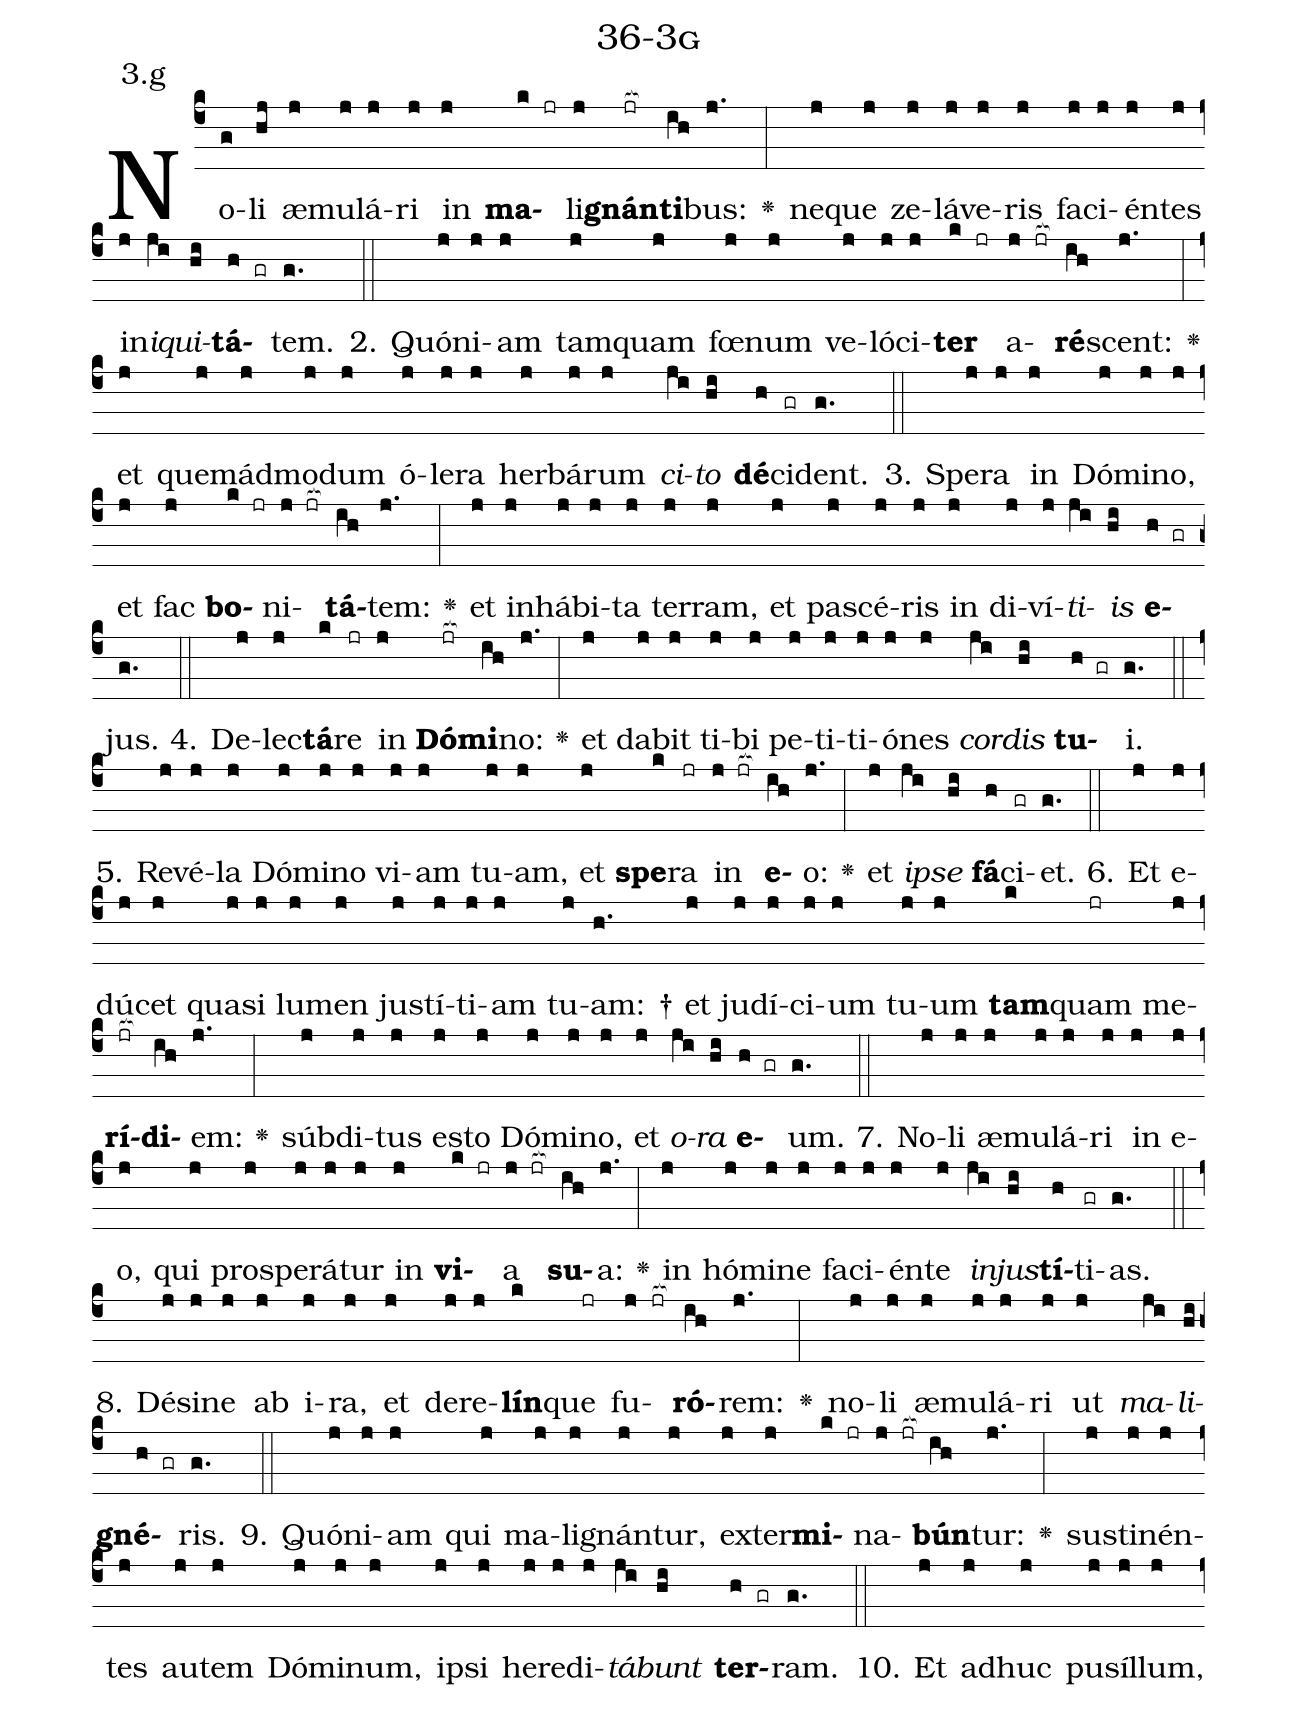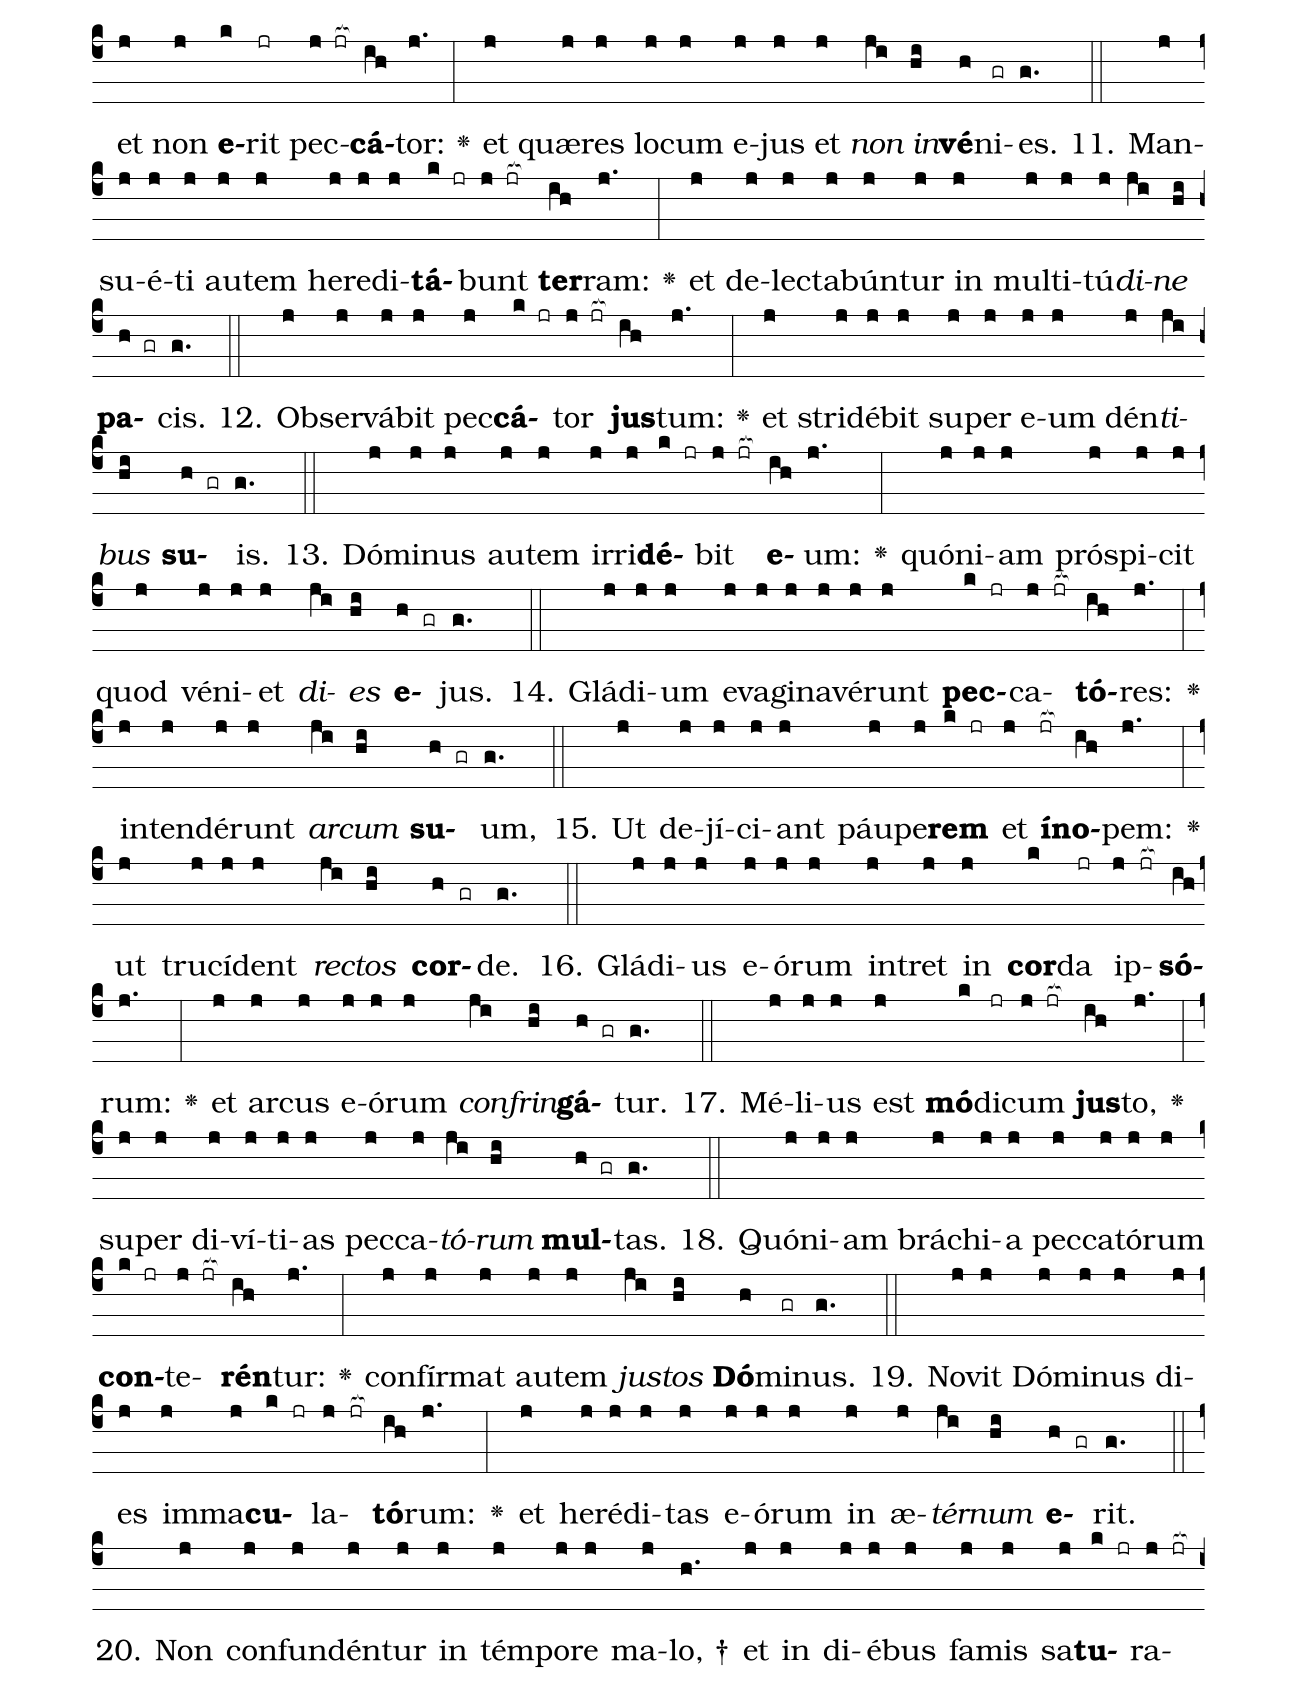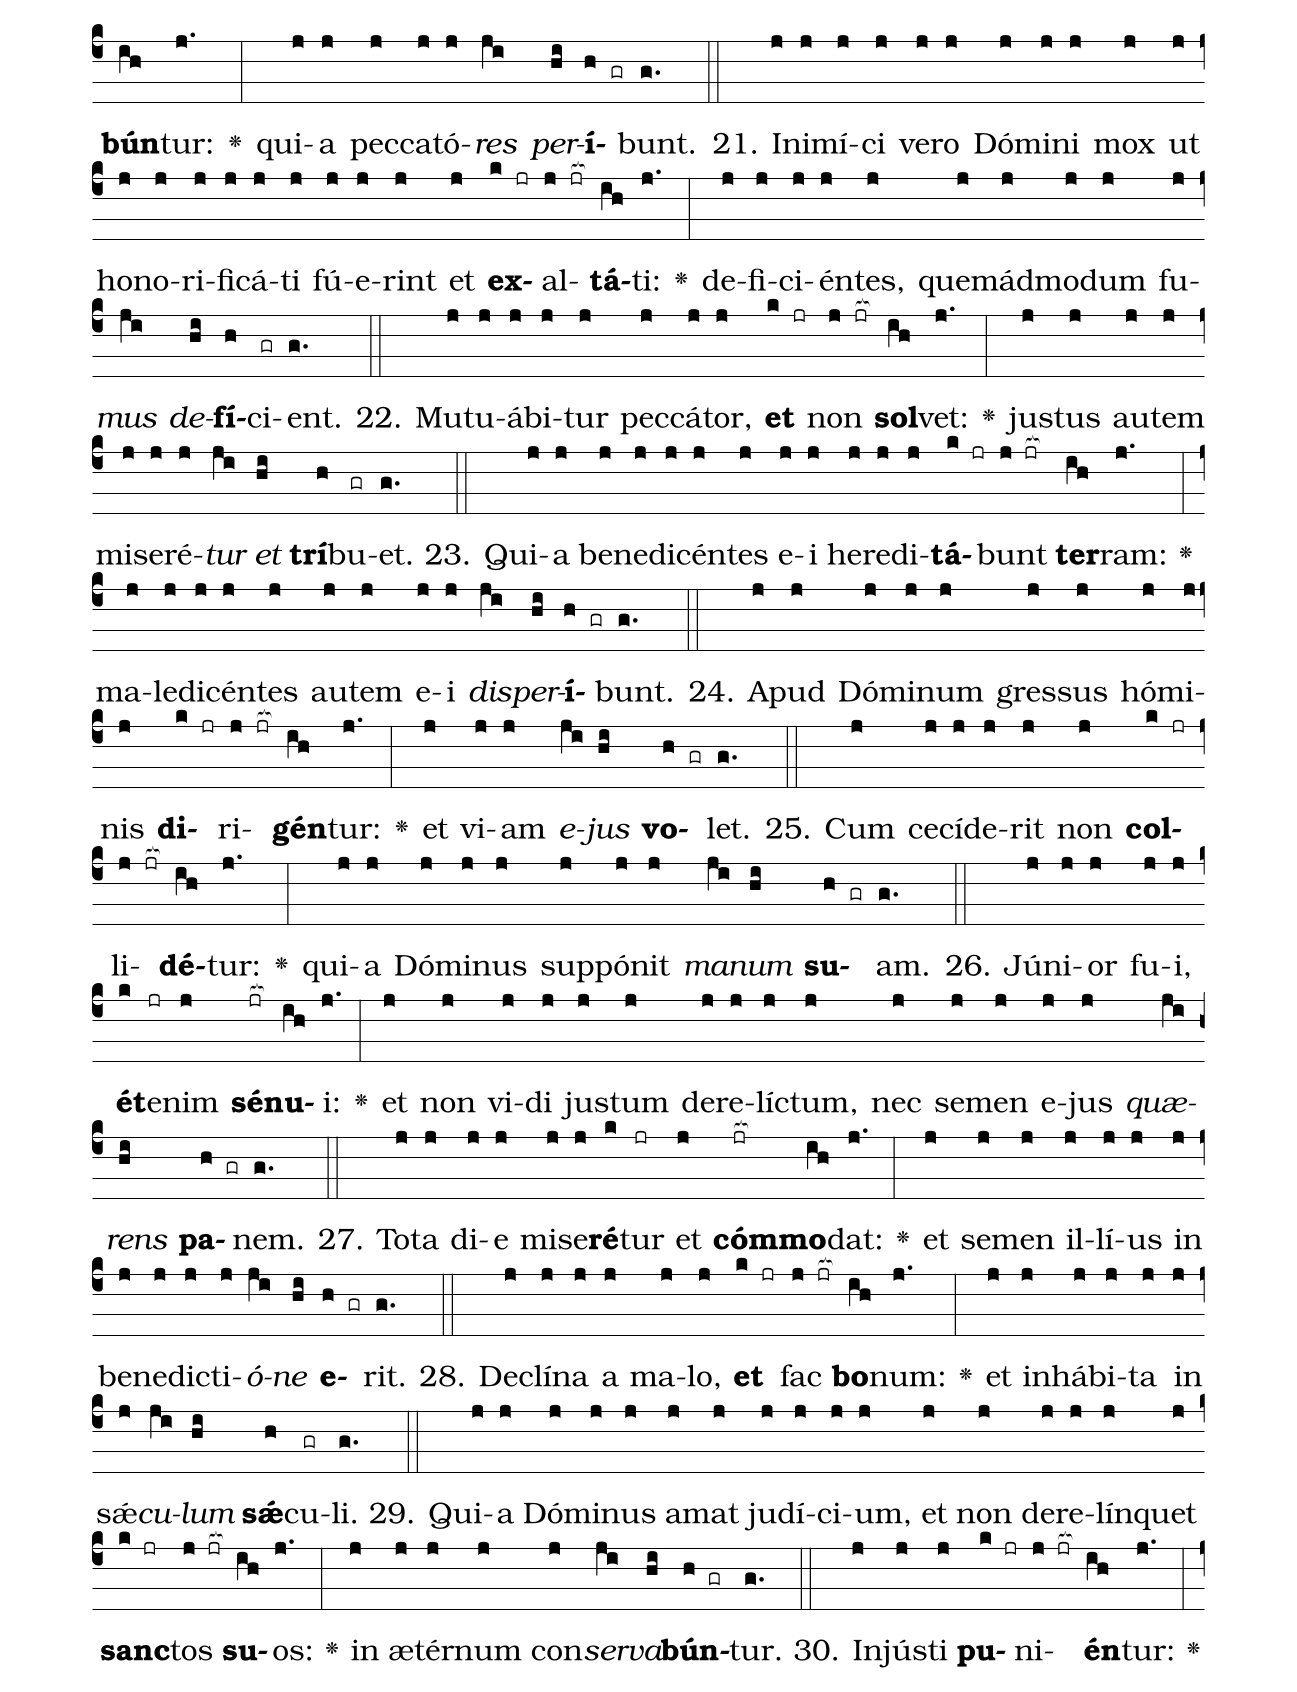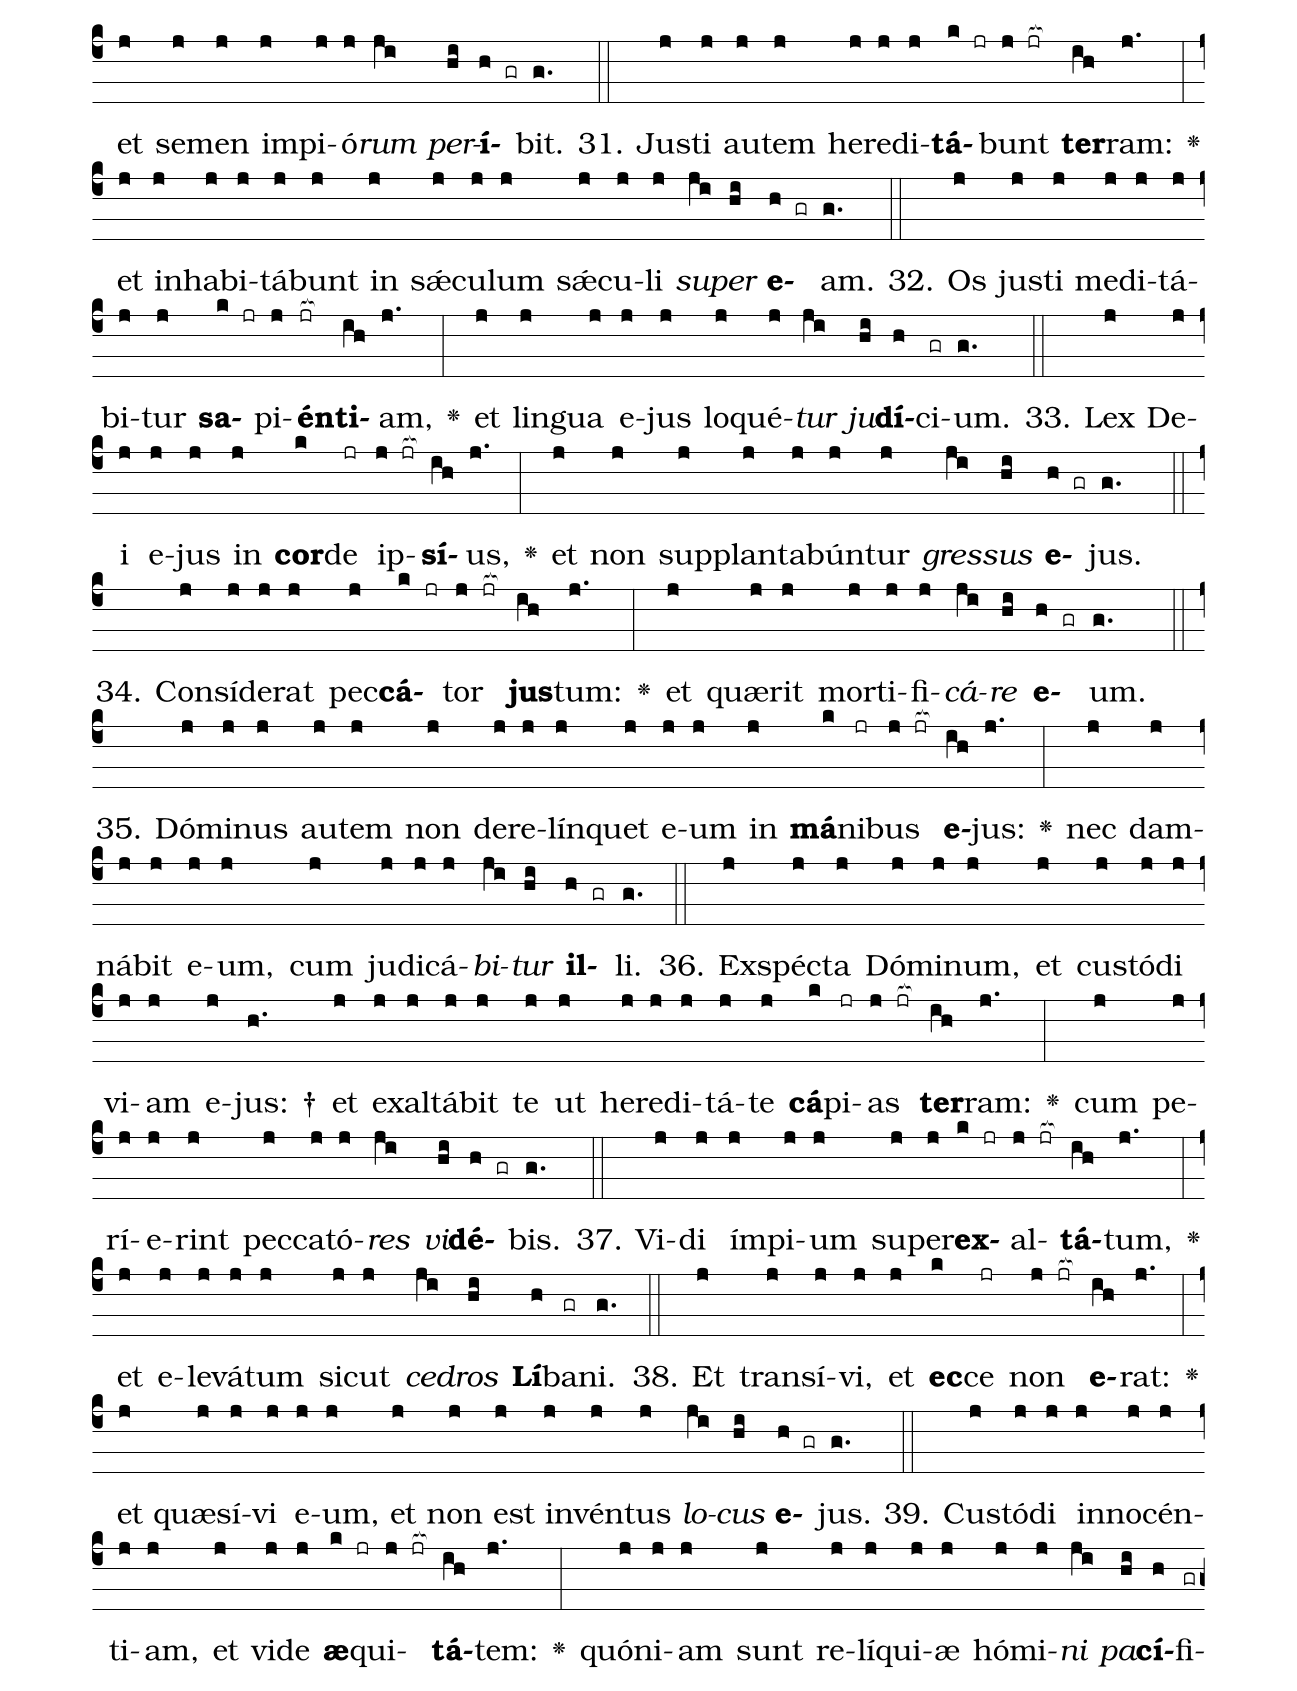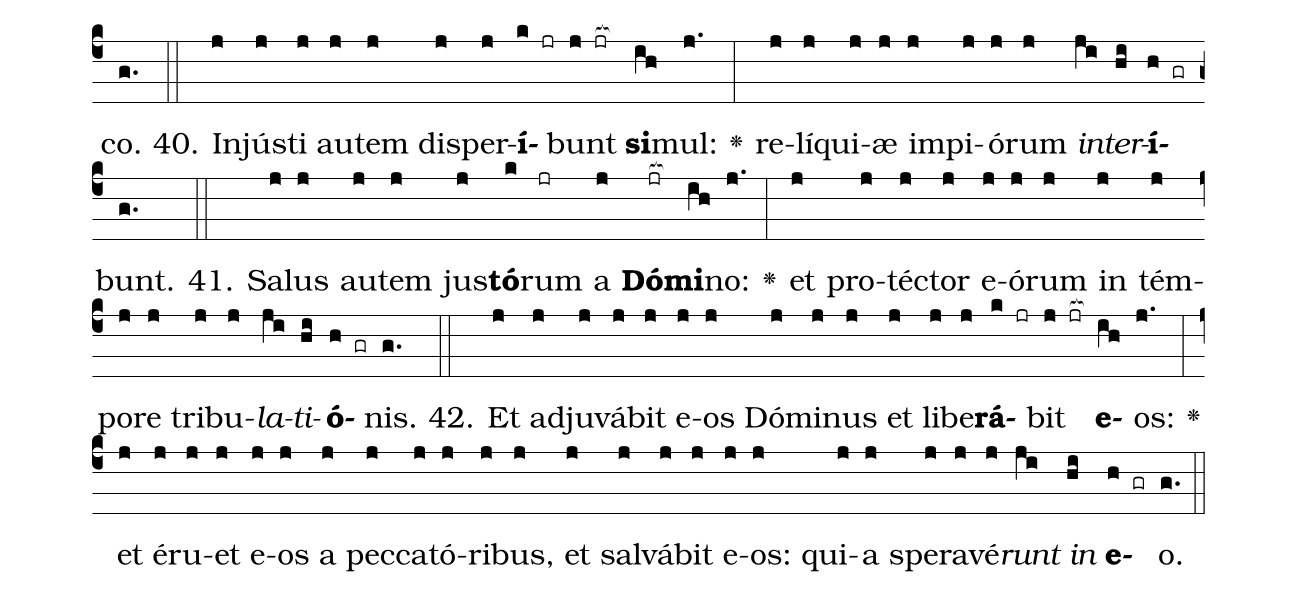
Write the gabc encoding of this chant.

name: 36-3g;
annotation: 3.g;
%%
(c4)No(g)li(hj) æ(j)mu(j)lá(j)ri(j) in(j) <b>ma</b>(k jr)li(j)<b>gnán</b>(jr[ocb:1{])<b>ti</b>(ih[ocb:0}])bus:(j.) <v>\greheightstar</v>(:) ne(j)que(j) ze(j)lá(j)ve(j)ris(j) fa(j)ci(j)én(j)tes(j) in(j)<i>i</i>(ji)<i>qui</i>(hi)<b>tá</b>(h gr)tem.(g.) (::)
2. Quón(j)i(j)am(j) tam(j)quam(j) fœ(j)num(j) ve(j)ló(j)ci(j)<b>ter</b>(k jr) a(j jr[ocb:1{])<b>ré</b>(ih[ocb:0}])scent:(j.) <v>\greheightstar</v>(:) et(j) quem(j)ád(j)mo(j)dum(j) ó(j)le(j)ra(j) her(j)bá(j)rum(j) <i>ci</i>(ji)<i>to</i>(hi) <b>dé</b>(h)ci(gr)dent.(g.) (::)
3. Spe(j)ra(j) in(j) Dó(j)mi(j)no,(j) et(j) fac(j) <b>bo</b>(k jr)ni(j jr[ocb:1{])<b>tá</b>(ih[ocb:0}])tem:(j.) <v>\greheightstar</v>(:) et(j) in(j)há(j)bi(j)ta(j) ter(j)ram,(j) et(j) pa(j)scé(j)ris(j) in(j) di(j)ví(j)<i>ti</i>(ji)<i>is</i>(hi) <b>e</b>(h gr)jus.(g.) (::)
4. De(j)lec(j)<b>tá</b>(k)re(jr) in(j) <b>Dó</b>(jr[ocb:1{])<b>mi</b>(ih[ocb:0}])no:(j.) <v>\greheightstar</v>(:) et(j) da(j)bit(j) ti(j)bi(j) pe(j)ti(j)ti(j)ó(j)nes(j) <i>cor</i>(ji)<i>dis</i>(hi) <b>tu</b>(h gr)i.(g.) (::)
5. Re(j)vé(j)la(j) Dó(j)mi(j)no(j) vi(j)am(j) tu(j)am,(j) et(j) <b>spe</b>(k)ra(jr) in(j jr[ocb:1{]) <b>e</b>(ih[ocb:0}])o:(j.) <v>\greheightstar</v>(:) et(j) <i>ip</i>(ji)<i>se</i>(hi) <b>fá</b>(h)ci(gr)et.(g.) (::)
6. Et(j) e(j)dú(j)cet(j) qua(j)si(j) lu(j)men(j) jus(j)tí(j)ti(j)am(j) tu(j)am: †(h.) et(j) ju(j)dí(j)ci(j)um(j) tu(j)um(j) <b>tam</b>(k)quam(jr) me(j)<b>rí</b>(jr[ocb:1{])<b>di</b>(ih[ocb:0}])em:(j.) <v>\greheightstar</v>(:) súb(j)di(j)tus(j) es(j)to(j) Dó(j)mi(j)no,(j) et(j) <i>o</i>(ji)<i>ra</i>(hi) <b>e</b>(h gr)um.(g.) (::)
7. No(j)li(j) æ(j)mu(j)lá(j)ri(j) in(j) e(j)o,(j) qui(j) pro(j)spe(j)rá(j)tur(j) in(j) <b>vi</b>(k jr)a(j jr[ocb:1{]) <b>su</b>(ih[ocb:0}])a:(j.) <v>\greheightstar</v>(:) in(j) hó(j)mi(j)ne(j) fa(j)ci(j)én(j)te(j) <i>in</i>(ji)<i>jus</i>(hi)<b>tí</b>(h)ti(gr)as.(g.) (::)
8. Dé(j)si(j)ne(j) ab(j) i(j)ra,(j) et(j) de(j)re(j)<b>lín</b>(k)que(jr) fu(j jr[ocb:1{])<b>ró</b>(ih[ocb:0}])rem:(j.) <v>\greheightstar</v>(:) no(j)li(j) æ(j)mu(j)lá(j)ri(j) ut(j) <i>ma</i>(ji)<i>li</i>(hi)<b>gné</b>(h gr)ris.(g.) (::)
9. Quón(j)i(j)am(j) qui(j) ma(j)li(j)gnán(j)tur,(j) ex(j)ter(j)<b>mi</b>(k jr)na(j jr[ocb:1{])<b>bún</b>(ih[ocb:0}])tur:(j.) <v>\greheightstar</v>(:) sus(j)ti(j)nén(j)tes(j) au(j)tem(j) Dó(j)mi(j)num,(j) ip(j)si(j) he(j)re(j)di(j)<i>tá</i>(ji)<i>bunt</i>(hi) <b>ter</b>(h gr)ram.(g.) (::)
10. Et(j) ad(j)huc(j) pu(j)síl(j)lum,(j) et(j) non(j) <b>e</b>(k)rit(jr) pec(j jr[ocb:1{])<b>cá</b>(ih[ocb:0}])tor:(j.) <v>\greheightstar</v>(:) et(j) quæ(j)res(j) lo(j)cum(j) e(j)jus(j) et(j) <i>non</i>(ji) <i>in</i>(hi)<b>vé</b>(h)ni(gr)es.(g.) (::)
11. Man(j)su(j)é(j)ti(j) au(j)tem(j) he(j)re(j)di(j)<b>tá</b>(k jr)bunt(j jr[ocb:1{]) <b>ter</b>(ih[ocb:0}])ram:(j.) <v>\greheightstar</v>(:) et(j) de(j)lec(j)ta(j)bún(j)tur(j) in(j) mul(j)ti(j)tú(j)<i>di</i>(ji)<i>ne</i>(hi) <b>pa</b>(h gr)cis.(g.) (::)
12. Ob(j)ser(j)vá(j)bit(j) pec(j)<b>cá</b>(k jr)tor(j jr[ocb:1{]) <b>jus</b>(ih[ocb:0}])tum:(j.) <v>\greheightstar</v>(:) et(j) stri(j)dé(j)bit(j) su(j)per(j) e(j)um(j) dén(j)<i>ti</i>(ji)<i>bus</i>(hi) <b>su</b>(h gr)is.(g.) (::)
13. Dó(j)mi(j)nus(j) au(j)tem(j) ir(j)ri(j)<b>dé</b>(k jr)bit(j jr[ocb:1{]) <b>e</b>(ih[ocb:0}])um:(j.) <v>\greheightstar</v>(:) quón(j)i(j)am(j) pró(j)spi(j)cit(j) quod(j) vé(j)ni(j)et(j) <i>di</i>(ji)<i>es</i>(hi) <b>e</b>(h gr)jus.(g.) (::)
14. Glá(j)di(j)um(j) e(j)va(j)gi(j)na(j)vé(j)runt(j) <b>pec</b>(k jr)ca(j jr[ocb:1{])<b>tó</b>(ih[ocb:0}])res:(j.) <v>\greheightstar</v>(:) in(j)ten(j)dé(j)runt(j) <i>ar</i>(ji)<i>cum</i>(hi) <b>su</b>(h gr)um,(g.) (::)
15. Ut(j) de(j)jí(j)ci(j)ant(j) páu(j)pe(j)<b>rem</b>(k jr) et(j) <b>ín</b>(jr[ocb:1{])<b>o</b>(ih[ocb:0}])pem:(j.) <v>\greheightstar</v>(:) ut(j) tru(j)cí(j)dent(j) <i>rec</i>(ji)<i>tos</i>(hi) <b>cor</b>(h gr)de.(g.) (::)
16. Glá(j)di(j)us(j) e(j)ó(j)rum(j) in(j)tret(j) in(j) <b>cor</b>(k)da(jr) ip(j jr[ocb:1{])<b>só</b>(ih[ocb:0}])rum:(j.) <v>\greheightstar</v>(:) et(j) ar(j)cus(j) e(j)ó(j)rum(j) <i>con</i>(ji)<i>frin</i>(hi)<b>gá</b>(h gr)tur.(g.) (::)
17. Mé(j)li(j)us(j) est(j) <b>mó</b>(k)di(jr)cum(j jr[ocb:1{]) <b>jus</b>(ih[ocb:0}])to,(j.) <v>\greheightstar</v>(:) su(j)per(j) di(j)ví(j)ti(j)as(j) pec(j)ca(j)<i>tó</i>(ji)<i>rum</i>(hi) <b>mul</b>(h gr)tas.(g.) (::)
18. Quón(j)i(j)am(j) brá(j)chi(j)a(j) pec(j)ca(j)tó(j)rum(j) <b>con</b>(k jr)te(j jr[ocb:1{])<b>rén</b>(ih[ocb:0}])tur:(j.) <v>\greheightstar</v>(:) con(j)fír(j)mat(j) au(j)tem(j) <i>jus</i>(ji)<i>tos</i>(hi) <b>Dó</b>(h)mi(gr)nus.(g.) (::)
19. No(j)vit(j) Dó(j)mi(j)nus(j) di(j)es(j) im(j)ma(j)<b>cu</b>(k jr)la(j jr[ocb:1{])<b>tó</b>(ih[ocb:0}])rum:(j.) <v>\greheightstar</v>(:) et(j) he(j)ré(j)di(j)tas(j) e(j)ó(j)rum(j) in(j) æ(j)<i>tér</i>(ji)<i>num</i>(hi) <b>e</b>(h gr)rit.(g.) (::)
20. Non(j) con(j)fun(j)dén(j)tur(j) in(j) tém(j)po(j)re(j) ma(j)lo, †(h.) et(j) in(j) di(j)é(j)bus(j) fa(j)mis(j) sa(j)<b>tu</b>(k jr)ra(j jr[ocb:1{])<b>bún</b>(ih[ocb:0}])tur:(j.) <v>\greheightstar</v>(:) qui(j)a(j) pec(j)ca(j)tó(j)<i>res</i>(ji) <i>per</i>(hi)<b>í</b>(h gr)bunt.(g.) (::)
21. In(j)i(j)mí(j)ci(j) ve(j)ro(j) Dó(j)mi(j)ni(j) mox(j) ut(j) ho(j)no(j)ri(j)fi(j)cá(j)ti(j) fú(j)e(j)rint(j) et(j) <b>ex</b>(k jr)al(j jr[ocb:1{])<b>tá</b>(ih[ocb:0}])ti:(j.) <v>\greheightstar</v>(:) de(j)fi(j)ci(j)én(j)tes,(j) quem(j)ád(j)mo(j)dum(j) fu(j)<i>mus</i>(ji) <i>de</i>(hi)<b>fí</b>(h)ci(gr)ent.(g.) (::)
22. Mu(j)tu(j)á(j)bi(j)tur(j) pec(j)cá(j)tor,(j) <b>et</b>(k jr) non(j jr[ocb:1{]) <b>sol</b>(ih[ocb:0}])vet:(j.) <v>\greheightstar</v>(:) jus(j)tus(j) au(j)tem(j) mi(j)se(j)ré(j)<i>tur</i>(ji) <i>et</i>(hi) <b>trí</b>(h)bu(gr)et.(g.) (::)
23. Qui(j)a(j) be(j)ne(j)di(j)cén(j)tes(j) e(j)i(j) he(j)re(j)di(j)<b>tá</b>(k jr)bunt(j jr[ocb:1{]) <b>ter</b>(ih[ocb:0}])ram:(j.) <v>\greheightstar</v>(:) ma(j)le(j)di(j)cén(j)tes(j) au(j)tem(j) e(j)i(j) <i>dis</i>(ji)<i>per</i>(hi)<b>í</b>(h gr)bunt.(g.) (::)
24. A(j)pud(j) Dó(j)mi(j)num(j) gres(j)sus(j) hó(j)mi(j)nis(j) <b>di</b>(k jr)ri(j jr[ocb:1{])<b>gén</b>(ih[ocb:0}])tur:(j.) <v>\greheightstar</v>(:) et(j) vi(j)am(j) <i>e</i>(ji)<i>jus</i>(hi) <b>vo</b>(h gr)let.(g.) (::)
25. Cum(j) ce(j)cí(j)de(j)rit(j) non(j) <b>col</b>(k jr)li(j jr[ocb:1{])<b>dé</b>(ih[ocb:0}])tur:(j.) <v>\greheightstar</v>(:) qui(j)a(j) Dó(j)mi(j)nus(j) sup(j)pó(j)nit(j) <i>ma</i>(ji)<i>num</i>(hi) <b>su</b>(h gr)am.(g.) (::)
26. Jú(j)ni(j)or(j) fu(j)i,(j) <b>ét</b>(k)e(jr)nim(j) <b>sé</b>(jr[ocb:1{])<b>nu</b>(ih[ocb:0}])i:(j.) <v>\greheightstar</v>(:) et(j) non(j) vi(j)di(j) jus(j)tum(j) de(j)re(j)líc(j)tum,(j) nec(j) se(j)men(j) e(j)jus(j) <i>quæ</i>(ji)<i>rens</i>(hi) <b>pa</b>(h gr)nem.(g.) (::)
27. To(j)ta(j) di(j)e(j) mi(j)se(j)<b>ré</b>(k)tur(jr) et(j) <b>cóm</b>(jr[ocb:1{])<b>mo</b>(ih[ocb:0}])dat:(j.) <v>\greheightstar</v>(:) et(j) se(j)men(j) il(j)lí(j)us(j) in(j) be(j)ne(j)dic(j)ti(j)<i>ó</i>(ji)<i>ne</i>(hi) <b>e</b>(h gr)rit.(g.) (::)
28. De(j)clí(j)na(j) a(j) ma(j)lo,(j) <b>et</b>(k jr) fac(j jr[ocb:1{]) <b>bo</b>(ih[ocb:0}])num:(j.) <v>\greheightstar</v>(:) et(j) in(j)há(j)bi(j)ta(j) in(j) sǽ(j)<i>cu</i>(ji)<i>lum</i>(hi) <b>sǽ</b>(h)cu(gr)li.(g.) (::)
29. Qui(j)a(j) Dó(j)mi(j)nus(j) a(j)mat(j) ju(j)dí(j)ci(j)um,(j) et(j) non(j) de(j)re(j)lín(j)quet(j) <b>sanc</b>(k jr)tos(j jr[ocb:1{]) <b>su</b>(ih[ocb:0}])os:(j.) <v>\greheightstar</v>(:) in(j) æ(j)tér(j)num(j) con(j)<i>ser</i>(ji)<i>va</i>(hi)<b>bún</b>(h gr)tur.(g.) (::)
30. In(j)jús(j)ti(j) <b>pu</b>(k jr)ni(j jr[ocb:1{])<b>én</b>(ih[ocb:0}])tur:(j.) <v>\greheightstar</v>(:) et(j) se(j)men(j) im(j)pi(j)ó(j)<i>rum</i>(ji) <i>per</i>(hi)<b>í</b>(h gr)bit.(g.) (::)
31. Jus(j)ti(j) au(j)tem(j) he(j)re(j)di(j)<b>tá</b>(k jr)bunt(j jr[ocb:1{]) <b>ter</b>(ih[ocb:0}])ram:(j.) <v>\greheightstar</v>(:) et(j) in(j)ha(j)bi(j)tá(j)bunt(j) in(j) sǽ(j)cu(j)lum(j) sǽ(j)cu(j)li(j) <i>su</i>(ji)<i>per</i>(hi) <b>e</b>(h gr)am.(g.) (::)
32. Os(j) jus(j)ti(j) me(j)di(j)tá(j)bi(j)tur(j) <b>sa</b>(k jr)pi(j)<b>én</b>(jr[ocb:1{])<b>ti</b>(ih[ocb:0}])am,(j.) <v>\greheightstar</v>(:) et(j) lin(j)gua(j) e(j)jus(j) lo(j)qué(j)<i>tur</i>(ji) <i>ju</i>(hi)<b>dí</b>(h)ci(gr)um.(g.) (::)
33. Lex(j) De(j)i(j) e(j)jus(j) in(j) <b>cor</b>(k)de(jr) ip(j jr[ocb:1{])<b>sí</b>(ih[ocb:0}])us,(j.) <v>\greheightstar</v>(:) et(j) non(j) sup(j)plan(j)ta(j)bún(j)tur(j) <i>gres</i>(ji)<i>sus</i>(hi) <b>e</b>(h gr)jus.(g.) (::)
34. Con(j)sí(j)de(j)rat(j) pec(j)<b>cá</b>(k jr)tor(j jr[ocb:1{]) <b>jus</b>(ih[ocb:0}])tum:(j.) <v>\greheightstar</v>(:) et(j) quæ(j)rit(j) mor(j)ti(j)fi(j)<i>cá</i>(ji)<i>re</i>(hi) <b>e</b>(h gr)um.(g.) (::)
35. Dó(j)mi(j)nus(j) au(j)tem(j) non(j) de(j)re(j)lín(j)quet(j) e(j)um(j) in(j) <b>má</b>(k)ni(jr)bus(j jr[ocb:1{]) <b>e</b>(ih[ocb:0}])jus:(j.) <v>\greheightstar</v>(:) nec(j) dam(j)ná(j)bit(j) e(j)um,(j) cum(j) ju(j)di(j)cá(j)<i>bi</i>(ji)<i>tur</i>(hi) <b>il</b>(h gr)li.(g.) (::)
36. Ex(j)spéc(j)ta(j) Dó(j)mi(j)num,(j) et(j) cus(j)tó(j)di(j) vi(j)am(j) e(j)jus: †(h.) et(j) ex(j)al(j)tá(j)bit(j) te(j) ut(j) he(j)re(j)di(j)tá(j)te(j) <b>cá</b>(k)pi(jr)as(j jr[ocb:1{]) <b>ter</b>(ih[ocb:0}])ram:(j.) <v>\greheightstar</v>(:) cum(j) pe(j)rí(j)e(j)rint(j) pec(j)ca(j)tó(j)<i>res</i>(ji) <i>vi</i>(hi)<b>dé</b>(h gr)bis.(g.) (::)
37. Vi(j)di(j) ím(j)pi(j)um(j) su(j)per(j)<b>ex</b>(k jr)al(j jr[ocb:1{])<b>tá</b>(ih[ocb:0}])tum,(j.) <v>\greheightstar</v>(:) et(j) e(j)le(j)vá(j)tum(j) sic(j)ut(j) <i>ce</i>(ji)<i>dros</i>(hi) <b>Lí</b>(h)ba(gr)ni.(g.) (::)
38. Et(j) trans(j)í(j)vi,(j) et(j) <b>ec</b>(k)ce(jr) non(j jr[ocb:1{]) <b>e</b>(ih[ocb:0}])rat:(j.) <v>\greheightstar</v>(:) et(j) quæ(j)sí(j)vi(j) e(j)um,(j) et(j) non(j) est(j) in(j)vén(j)tus(j) <i>lo</i>(ji)<i>cus</i>(hi) <b>e</b>(h gr)jus.(g.) (::)
39. Cus(j)tó(j)di(j) in(j)no(j)cén(j)ti(j)am,(j) et(j) vi(j)de(j) <b>æ</b>(k jr)qui(j jr[ocb:1{])<b>tá</b>(ih[ocb:0}])tem:(j.) <v>\greheightstar</v>(:) quón(j)i(j)am(j) sunt(j) re(j)lí(j)qui(j)æ(j) hó(j)mi(j)<i>ni</i>(ji) <i>pa</i>(hi)<b>cí</b>(h)fi(gr)co.(g.) (::)
40. In(j)jús(j)ti(j) au(j)tem(j) dis(j)per(j)<b>í</b>(k jr)bunt(j jr[ocb:1{]) <b>si</b>(ih[ocb:0}])mul:(j.) <v>\greheightstar</v>(:) re(j)lí(j)qui(j)æ(j) im(j)pi(j)ó(j)rum(j) <i>in</i>(ji)<i>ter</i>(hi)<b>í</b>(h gr)bunt.(g.) (::)
41. Sa(j)lus(j) au(j)tem(j) jus(j)<b>tó</b>(k)rum(jr) a(j) <b>Dó</b>(jr[ocb:1{])<b>mi</b>(ih[ocb:0}])no:(j.) <v>\greheightstar</v>(:) et(j) pro(j)téc(j)tor(j) e(j)ó(j)rum(j) in(j) tém(j)po(j)re(j) tri(j)bu(j)<i>la</i>(ji)<i>ti</i>(hi)<b>ó</b>(h gr)nis.(g.) (::)
42. Et(j) ad(j)ju(j)vá(j)bit(j) e(j)os(j) Dó(j)mi(j)nus(j) et(j) li(j)be(j)<b>rá</b>(k jr)bit(j jr[ocb:1{]) <b>e</b>(ih[ocb:0}])os:(j.) <v>\greheightstar</v>(:) et(j) é(j)ru(j)et(j) e(j)os(j) a(j) pec(j)ca(j)tó(j)ri(j)bus,(j) et(j) sal(j)vá(j)bit(j) e(j)os:(j) qui(j)a(j) spe(j)ra(j)vé(j)<i>runt</i>(ji) <i>in</i>(hi) <b>e</b>(h gr)o.(g.) (::)
